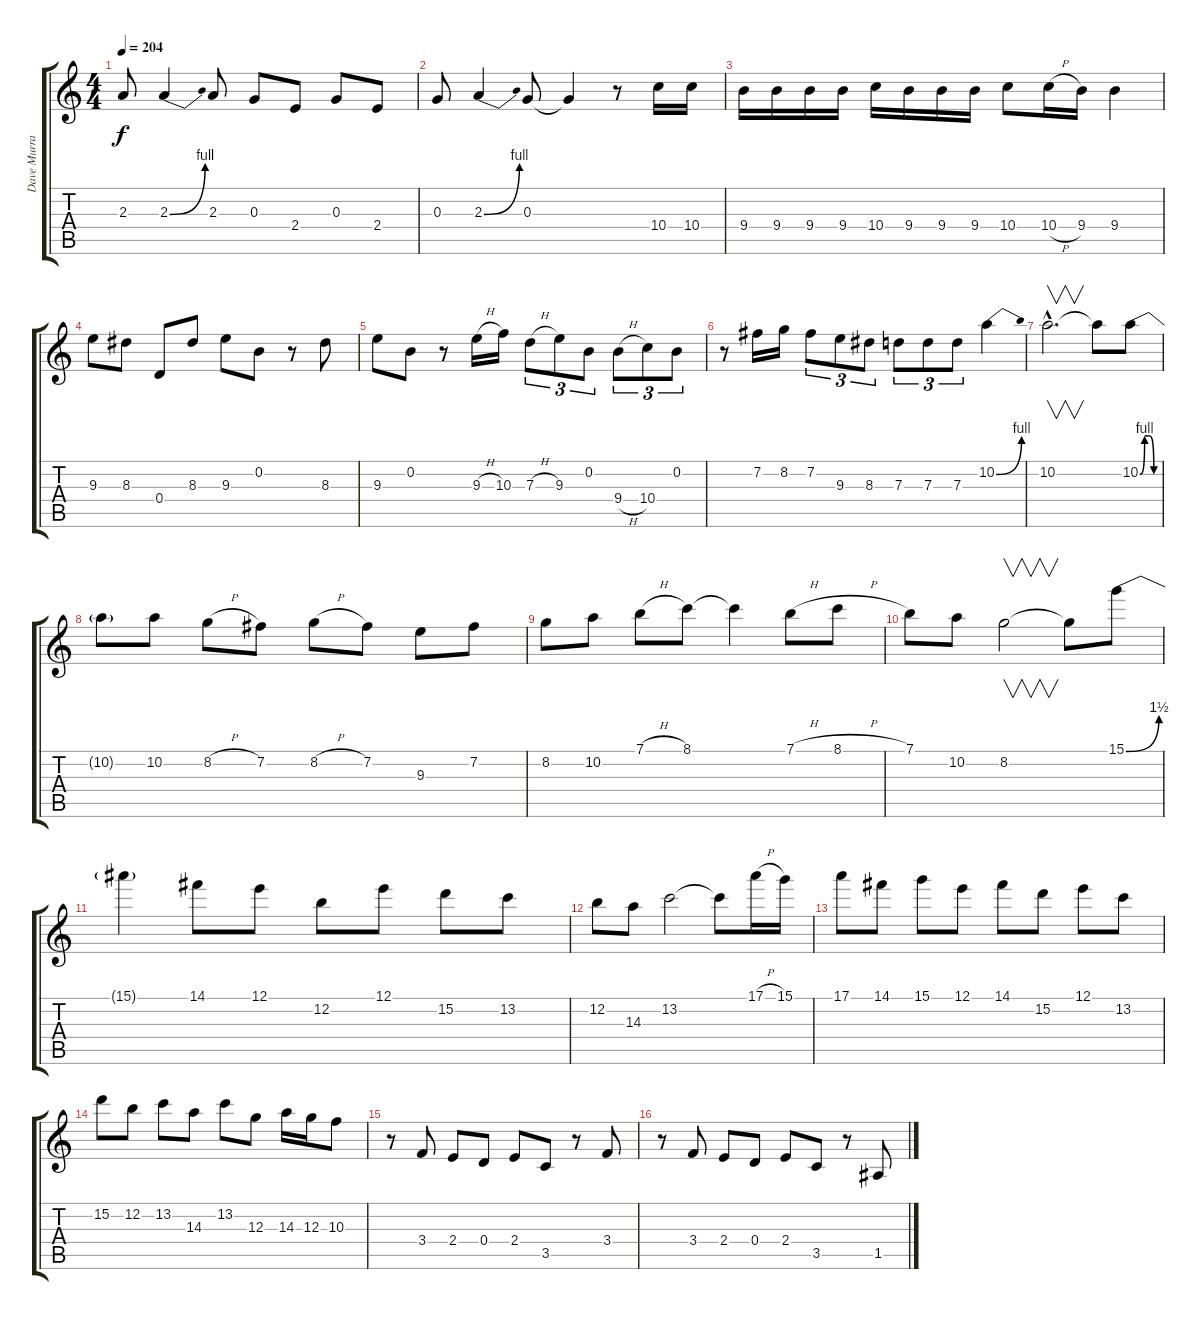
\track ("Dave Murray (Distortion Guitar)" "Dave Murra") {instrument distortionguitar}
\staff {score tabs}
\tuning (E4 B3 G3 D3 A2 E2) {hide}
\ts (4 4)
\tempo 204
\clef g2
\ks c
2.3.8{dy f} 2.3{be (bend 0 0 60 4)}.4 2.3.8 0.3.8 2.4.8 0.3.8 2.4.8 |
0.3.8 2.3{be (bend 0 0 60 4)}.4 0.3.8 0.3{t}.4 r.8 10.4.16 10.4.16 |
9.4.16 9.4.16 9.4.16 9.4.16 10.4.16 9.4.16 9.4.16 9.4.16 10.4.8 10.4{h}.16 9.4.16 9.4.4 |
9.3.8 8.3.8 0.4.8 8.3.8 9.3.8 0.2.8 r.8 8.3.8 |
9.3.8 0.2.8 r.8 9.3{h}.16 10.3.16 7.3{h}.8{tu (3 2)} 9.3.8{tu (3 2)} 0.2.8{tu (3 2)} 9.4{h}.8{tu (3 2)} 10.4.8{tu (3 2)} 0.2.8{tu (3 2)} |
r.8 7.2.16 8.2.16 7.2.8{tu (3 2)} 9.3.8{tu (3 2)} 8.3.8{tu (3 2)} 7.3.8{tu (3 2)} 7.3.8{tu (3 2)} 7.3.8{tu (3 2)} 10.2{be (bend 0 0 60 4)}.4 |
10.2{hac}.2{v d} 10.2{t}.8 10.2{be (custom 0 0 15 4 30 4 45 0 60 0)}.8 |
10.2{t}.8 10.2.8 8.2{h}.8 7.2.8 8.2{h}.8 7.2.8 9.3.8 7.2.8 |
8.2.8 10.2.8 7.1{h}.8 8.1.8 8.1{t}.4 7.1{h}.8 8.1{h}.8 |
7.1.8 10.2.8 8.2.2{v} 8.2{t}.8 15.1{be (bend 0 0 60 6)}.8 |
15.1{t}.4 14.1.8 12.1.8 12.2.8 12.1.8 15.2.8 13.2.8 |
12.2.8 14.3.8 13.2.2 13.2{t}.8 17.1{h}.16 15.1.16 |
17.1.8 14.1.8 15.1.8 12.1.8 14.1.8 15.2.8 12.1.8 13.2.8 |
15.2.8 12.2.8 13.2.8 14.3.8 13.2.8 12.3.8 14.3.16 12.3.16 10.3.8 |
r.8{volume 10} 3.4.8 2.4.8 0.4.8 2.4.8 3.5.8 r.8 3.4.8 |
r.8 3.4.8 2.4.8 0.4.8 2.4.8 3.5.8 r.8 1.5.8
